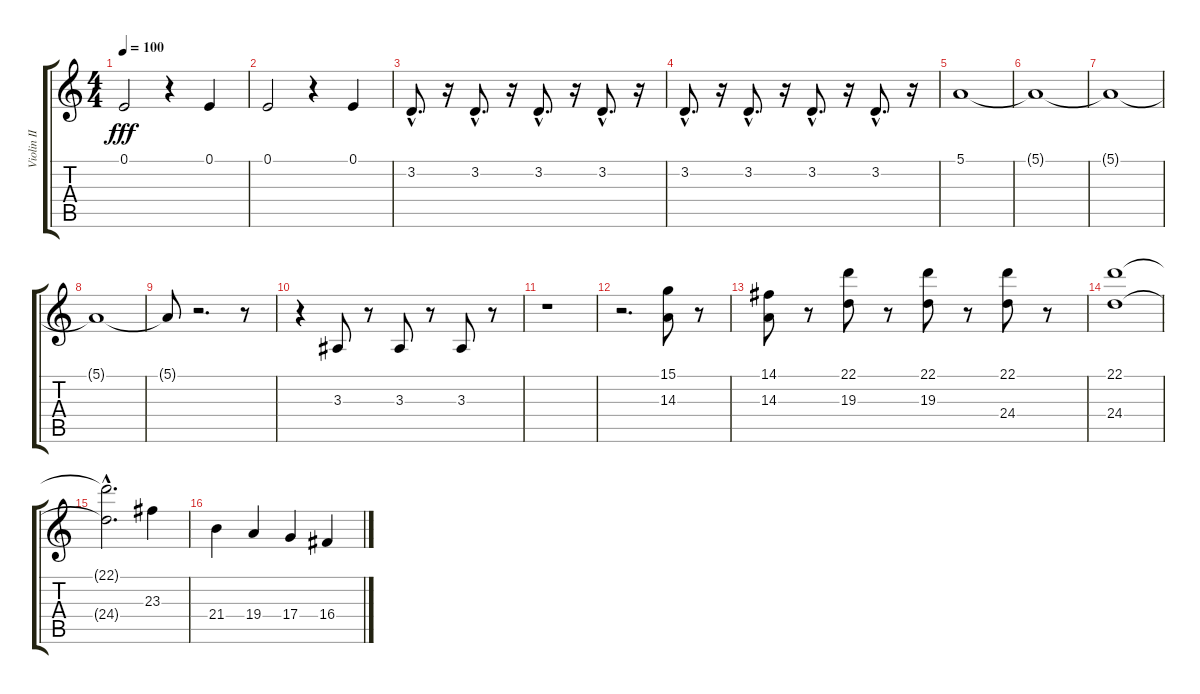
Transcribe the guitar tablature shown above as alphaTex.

\track ("Violin II" "Violin II") {instrument stringensemble1}
\staff {score tabs}
\tuning (E4 B3 G3 D3 A2 E2) {hide}
\ts (4 4)
\tempo 100
\clef g2
\ks c
0.1.2{dy fff} r.4 0.1.4 |
0.1.2 r.4 0.1.4 |
3.2{hac}.8{d} r.16 3.2{hac}.8{d} r.16 3.2{hac}.8{d} r.16 3.2{hac}.8{d} r.16 |
3.2{hac}.8{d} r.16 3.2{hac}.8{d} r.16 3.2{hac}.8{d} r.16 3.2{hac}.8{d} r.16 |
5.1.1 |
5.1{t}.1 |
5.1{t}.1 |
5.1{t}.1 |
5.1{t}.8 r.2{d} r.8 |
r.4 3.3.8 r.8 3.3.8 r.8 3.3.8 r.8 |
r.1 |
r.2{d} (15.1 14.3).8 r.8 |
(14.1 14.3).8 r.8 (22.1 19.3).8 r.8 (22.1 19.3).8 r.8 (22.1 24.4).8 r.8 |
(22.1 24.4).1 |
(22.1{hac t} 24.4{hac t}).2{d} 23.3.4 |
21.4.4 19.4.4 17.4.4 16.4.4
